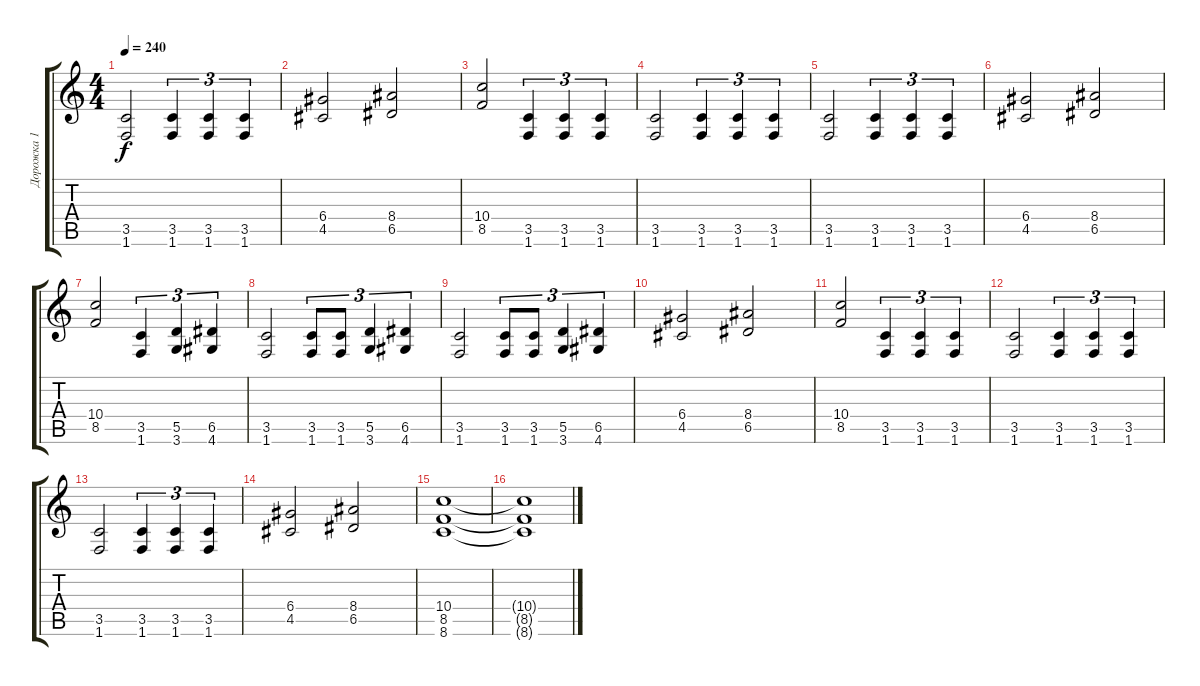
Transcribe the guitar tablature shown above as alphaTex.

\track ("Дорожка 1" "Дорожка 1") {instrument distortionguitar}
\staff {score tabs}
\tuning (E4 B3 G3 D3 A2 E2) {hide}
\ts (4 4)
\tempo 240
\clef g2
\ks c
(3.5 1.6).2{dy f} (3.5 1.6).4{tu (3 2)} (3.5 1.6).4{tu (3 2)} (3.5 1.6).4{tu (3 2)} |
(6.4 4.5).2 (8.4 6.5).2 |
(10.4 8.5).2 (3.5 1.6).4{tu (3 2)} (3.5 1.6).4{tu (3 2)} (3.5 1.6).4{tu (3 2)} |
(3.5 1.6).2 (3.5 1.6).4{tu (3 2)} (3.5 1.6).4{tu (3 2)} (3.5 1.6).4{tu (3 2)} |
(3.5 1.6).2 (3.5 1.6).4{tu (3 2)} (3.5 1.6).4{tu (3 2)} (3.5 1.6).4{tu (3 2)} |
(6.4 4.5).2 (8.4 6.5).2 |
(10.4 8.5).2 (3.5 1.6).4{tu (3 2)} (5.5 3.6).4{tu (3 2)} (6.5 4.6).4{tu (3 2)} |
(3.5 1.6).2 (3.5 1.6).8{tu (3 2)} (3.5 1.6).8{tu (3 2)} (5.5 3.6).4{tu (3 2)} (6.5 4.6).4{tu (3 2)} |
(3.5 1.6).2 (3.5 1.6).8{tu (3 2)} (3.5 1.6).8{tu (3 2)} (5.5 3.6).4{tu (3 2)} (6.5 4.6).4{tu (3 2)} |
(6.4 4.5).2 (8.4 6.5).2 |
(10.4 8.5).2 (3.5 1.6).4{tu (3 2)} (3.5 1.6).4{tu (3 2)} (3.5 1.6).4{tu (3 2)} |
(3.5 1.6).2 (3.5 1.6).4{tu (3 2)} (3.5 1.6).4{tu (3 2)} (3.5 1.6).4{tu (3 2)} |
(3.5 1.6).2 (3.5 1.6).4{tu (3 2)} (3.5 1.6).4{tu (3 2)} (3.5 1.6).4{tu (3 2)} |
(6.4 4.5).2 (8.4 6.5).2 |
(10.4 8.5 8.6).1 |
(10.4{t} 8.5{t} 8.6{t}).1
